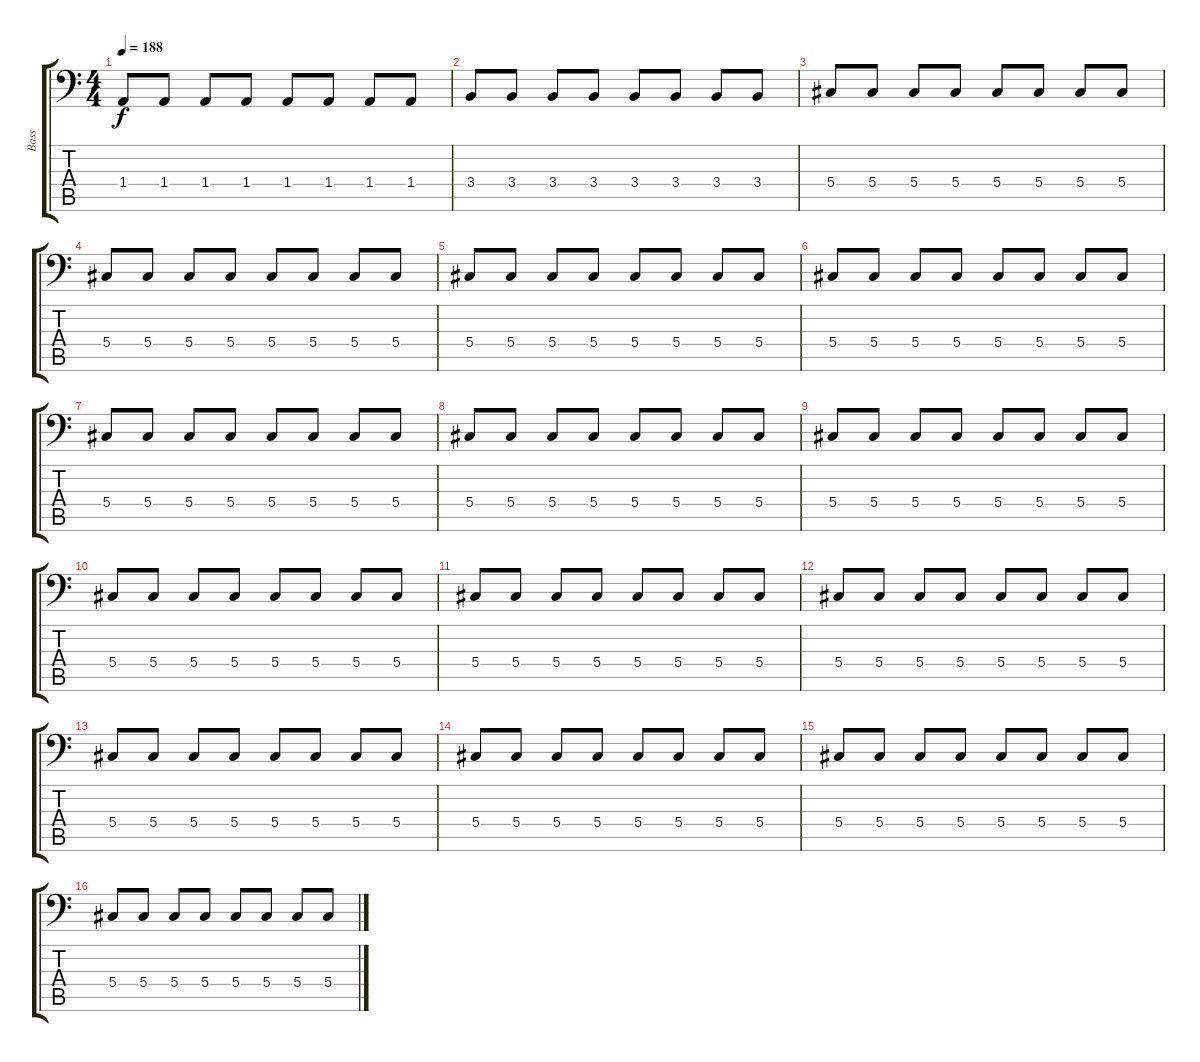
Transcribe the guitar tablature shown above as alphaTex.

\track ("Bass" "Bass") {instrument electricbasspick}
\staff {score tabs}
\tuning (B2 Gb2 Db2 Ab1 Eb1 Bb0) {hide}
\ts (4 4)
\tempo 188
\clef f4
\ks c
1.4.8{dy f} 1.4.8 1.4.8 1.4.8 1.4.8 1.4.8 1.4.8 1.4.8 |
3.4.8 3.4.8 3.4.8 3.4.8 3.4.8 3.4.8 3.4.8 3.4.8 |
5.4.8 5.4.8 5.4.8 5.4.8 5.4.8 5.4.8 5.4.8 5.4.8 |
5.4.8 5.4.8 5.4.8 5.4.8 5.4.8 5.4.8 5.4.8 5.4.8 |
5.4.8 5.4.8 5.4.8 5.4.8 5.4.8 5.4.8 5.4.8 5.4.8 |
5.4.8 5.4.8 5.4.8 5.4.8 5.4.8 5.4.8 5.4.8 5.4.8 |
5.4.8 5.4.8 5.4.8 5.4.8 5.4.8 5.4.8 5.4.8 5.4.8 |
5.4.8 5.4.8 5.4.8 5.4.8 5.4.8 5.4.8 5.4.8 5.4.8 |
5.4.8 5.4.8 5.4.8 5.4.8 5.4.8 5.4.8 5.4.8 5.4.8 |
5.4.8 5.4.8 5.4.8 5.4.8 5.4.8 5.4.8 5.4.8 5.4.8 |
5.4.8 5.4.8 5.4.8 5.4.8 5.4.8 5.4.8 5.4.8 5.4.8 |
5.4.8 5.4.8 5.4.8 5.4.8 5.4.8 5.4.8 5.4.8 5.4.8 |
5.4.8 5.4.8 5.4.8 5.4.8 5.4.8 5.4.8 5.4.8 5.4.8 |
5.4.8 5.4.8 5.4.8 5.4.8 5.4.8 5.4.8 5.4.8 5.4.8 |
5.4.8 5.4.8 5.4.8 5.4.8 5.4.8 5.4.8 5.4.8 5.4.8 |
5.4.8 5.4.8 5.4.8 5.4.8 5.4.8 5.4.8 5.4.8 5.4.8
